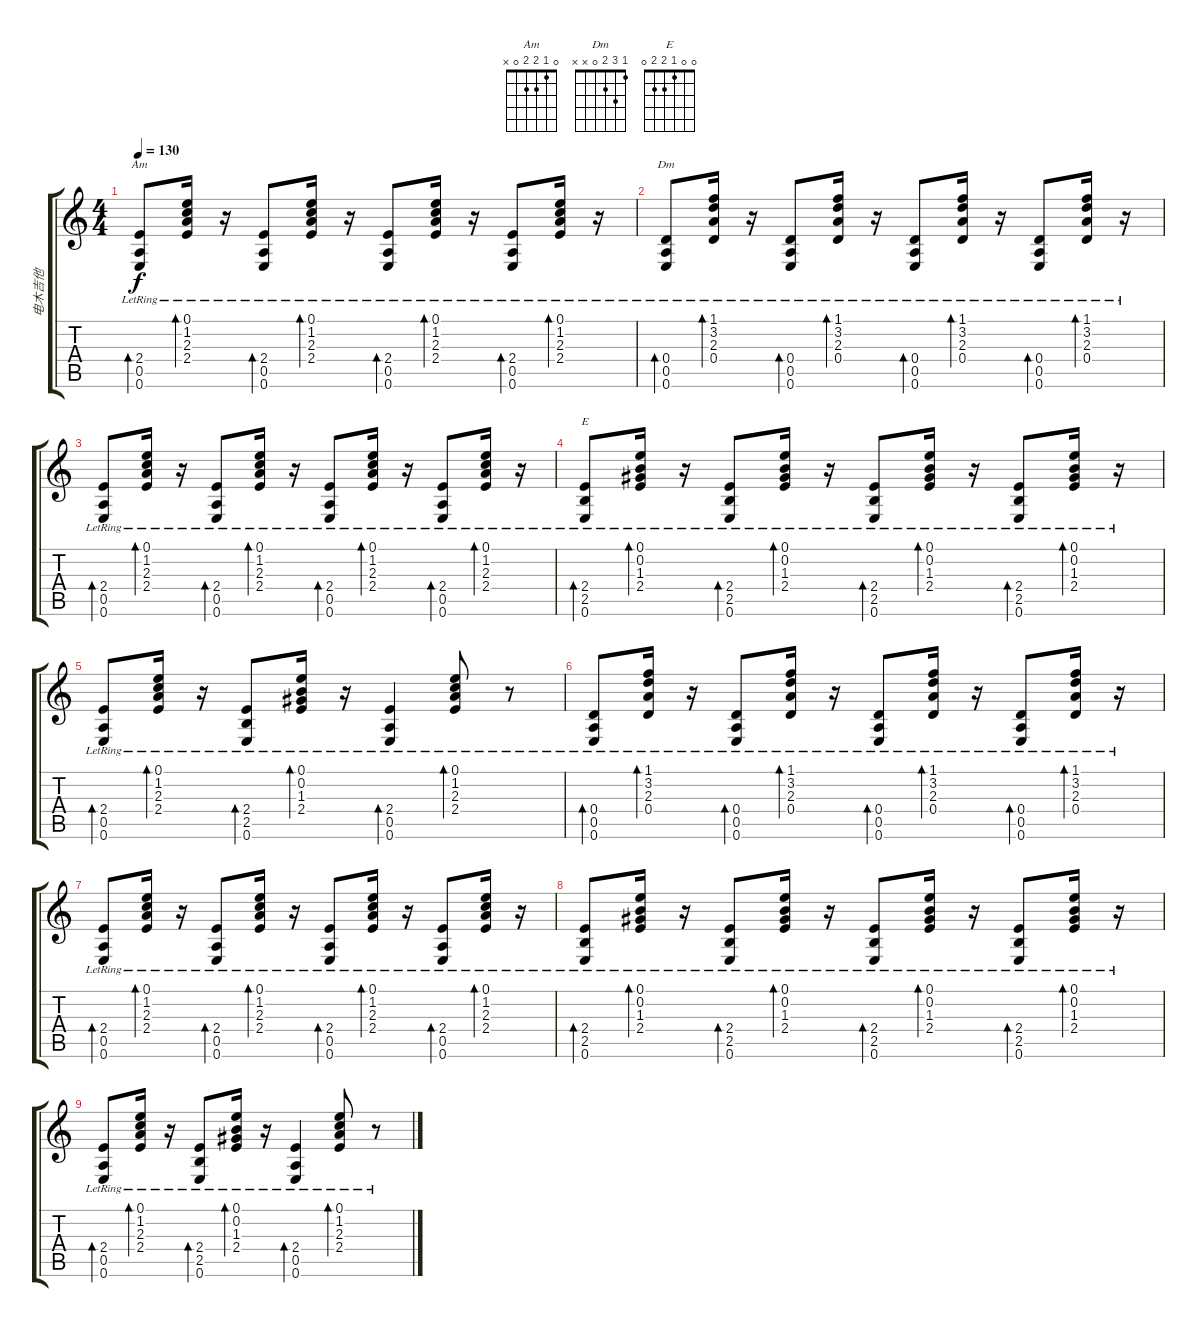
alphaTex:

\track ("电木吉他" "电木吉他") {instrument acousticguitarsteel}
\staff {score tabs}
\tuning (E4 B3 G3 D3 A2 E2) {hide}
\chord ("Am" 0 1 2 2 0 x)
\chord ("Dm" 1 3 2 0 x x)
\chord ("E" 0 0 1 2 2 0)
\ts (4 4)
\tempo 130
\clef g2
\ks c
(2.4{lr} 0.5{lr} 0.6{lr}).8{bd 240 ch "Am" dy f} (0.1{lr} 1.2{lr} 2.3{lr} 2.4{lr}).16{bd 120} r.16 (2.4{lr} 0.5{lr} 0.6{lr}).8{bd 240} (0.1{lr} 1.2{lr} 2.3{lr} 2.4{lr}).16{bd 120} r.16 (2.4{lr} 0.5{lr} 0.6{lr}).8{bd 240} (0.1{lr} 1.2{lr} 2.3{lr} 2.4{lr}).16{bd 120} r.16 (2.4{lr} 0.5{lr} 0.6{lr}).8{bd 240} (0.1{lr} 1.2{lr} 2.3{lr} 2.4{lr}).16{bd 120} r.16 |
(0.4{lr} 0.5{lr} 0.6{lr}).8{bd 240 ch "Dm"} (1.1{lr} 3.2{lr} 2.3{lr} 0.4{lr}).16{bd 120} r.16 (0.4{lr} 0.5{lr} 0.6{lr}).8{bd 240} (1.1{lr} 3.2{lr} 2.3{lr} 0.4{lr}).16{bd 120} r.16 (0.4{lr} 0.5{lr} 0.6{lr}).8{bd 240} (1.1{lr} 3.2{lr} 2.3{lr} 0.4{lr}).16{bd 120} r.16 (0.4{lr} 0.5{lr} 0.6{lr}).8{bd 240} (1.1{lr} 3.2{lr} 2.3{lr} 0.4{lr}).16{bd 120} r.16 |
(2.4{lr} 0.5{lr} 0.6{lr}).8{bd 240} (0.1{lr} 1.2{lr} 2.3{lr} 2.4{lr}).16{bd 120} r.16 (2.4{lr} 0.5{lr} 0.6{lr}).8{bd 240} (0.1{lr} 1.2{lr} 2.3{lr} 2.4{lr}).16{bd 120} r.16 (2.4{lr} 0.5{lr} 0.6{lr}).8{bd 240} (0.1{lr} 1.2{lr} 2.3{lr} 2.4{lr}).16{bd 120} r.16 (2.4{lr} 0.5{lr} 0.6{lr}).8{bd 240} (0.1{lr} 1.2{lr} 2.3{lr} 2.4{lr}).16{bd 120} r.16 |
(2.4{lr} 2.5{lr} 0.6{lr}).8{bd 240 ch "E"} (0.1{lr} 0.2{lr} 1.3{lr} 2.4{lr}).16{bd 120} r.16 (2.4{lr} 2.5{lr} 0.6{lr}).8{bd 240} (0.1{lr} 0.2{lr} 1.3{lr} 2.4{lr}).16{bd 120} r.16 (2.4{lr} 2.5{lr} 0.6{lr}).8{bd 240} (0.1{lr} 0.2{lr} 1.3{lr} 2.4{lr}).16{bd 120} r.16 (2.4{lr} 2.5{lr} 0.6{lr}).8{bd 240} (0.1{lr} 0.2{lr} 1.3{lr} 2.4{lr}).16{bd 120} r.16 |
(2.4{lr} 0.5{lr} 0.6{lr}).8{bd 240} (0.1{lr} 1.2{lr} 2.3{lr} 2.4{lr}).16{bd 120} r.16 (2.4{lr} 2.5{lr} 0.6{lr}).8{bd 240} (0.1{lr} 0.2{lr} 1.3{lr} 2.4{lr}).16{bd 120} r.16 (2.4{lr} 0.5{lr} 0.6{lr}).4{bd 480} (0.1{lr} 1.2{lr} 2.3{lr} 2.4{lr}).8{bd 240} r.8 |
(0.4{lr} 0.5{lr} 0.6{lr}).8{bd 240} (1.1{lr} 3.2{lr} 2.3{lr} 0.4{lr}).16{bd 120} r.16 (0.4{lr} 0.5{lr} 0.6{lr}).8{bd 240} (1.1{lr} 3.2{lr} 2.3{lr} 0.4{lr}).16{bd 120} r.16 (0.4{lr} 0.5{lr} 0.6{lr}).8{bd 240} (1.1{lr} 3.2{lr} 2.3{lr} 0.4{lr}).16{bd 120} r.16 (0.4{lr} 0.5{lr} 0.6{lr}).8{bd 240} (1.1{lr} 3.2{lr} 2.3{lr} 0.4{lr}).16{bd 120} r.16 |
(2.4{lr} 0.5{lr} 0.6{lr}).8{bd 240} (0.1{lr} 1.2{lr} 2.3{lr} 2.4{lr}).16{bd 120} r.16 (2.4{lr} 0.5{lr} 0.6{lr}).8{bd 240} (0.1{lr} 1.2{lr} 2.3{lr} 2.4{lr}).16{bd 120} r.16 (2.4{lr} 0.5{lr} 0.6{lr}).8{bd 240} (0.1{lr} 1.2{lr} 2.3{lr} 2.4{lr}).16{bd 120} r.16 (2.4{lr} 0.5{lr} 0.6{lr}).8{bd 240} (0.1{lr} 1.2{lr} 2.3{lr} 2.4{lr}).16{bd 120} r.16 |
(2.4{lr} 2.5{lr} 0.6{lr}).8{bd 240} (0.1{lr} 0.2{lr} 1.3{lr} 2.4{lr}).16{bd 120} r.16 (2.4{lr} 2.5{lr} 0.6{lr}).8{bd 240} (0.1{lr} 0.2{lr} 1.3{lr} 2.4{lr}).16{bd 120} r.16 (2.4{lr} 2.5{lr} 0.6{lr}).8{bd 240} (0.1{lr} 0.2{lr} 1.3{lr} 2.4{lr}).16{bd 120} r.16 (2.4{lr} 2.5{lr} 0.6{lr}).8{bd 240} (0.1{lr} 0.2{lr} 1.3{lr} 2.4{lr}).16{bd 120} r.16 |
(2.4{lr} 0.5{lr} 0.6{lr}).8{bd 240} (0.1{lr} 1.2{lr} 2.3{lr} 2.4{lr}).16{bd 120} r.16 (2.4{lr} 2.5{lr} 0.6{lr}).8{bd 240} (0.1{lr} 0.2{lr} 1.3{lr} 2.4{lr}).16{bd 120} r.16 (2.4{lr} 0.5{lr} 0.6{lr}).4{bd 480} (0.1{lr} 1.2{lr} 2.3{lr} 2.4{lr}).8{bd 240} r.8
